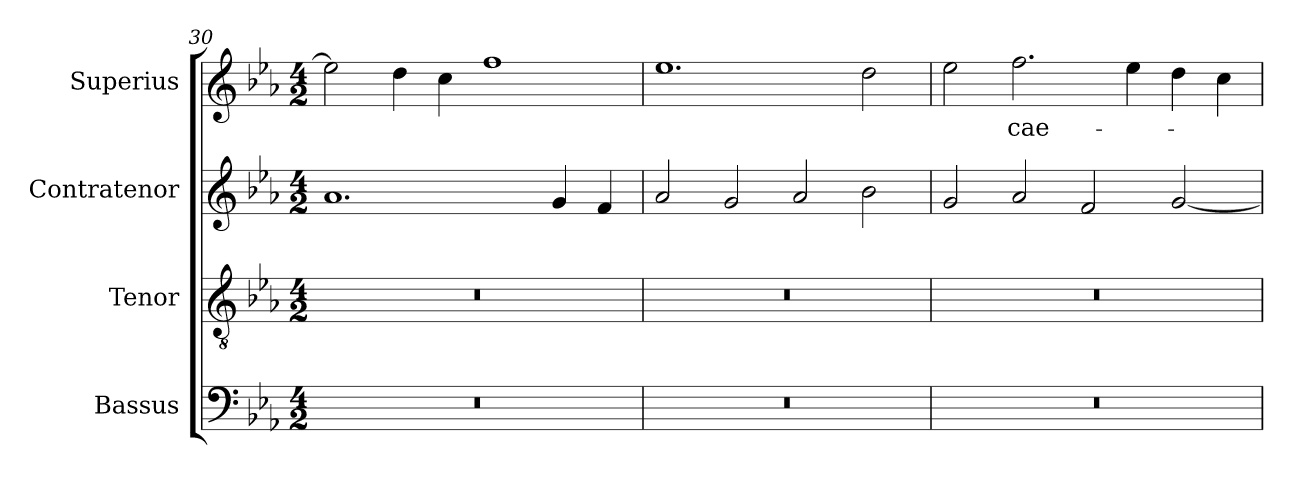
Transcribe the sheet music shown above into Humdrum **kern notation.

**kern	**kern	**kern	**kern	**text
*part4	*part3	*part2	*part1	*part1
*staff4	*staff3	*staff2	*staff1	*staff1
*I"Bassus	*I"Tenor	*I"Contratenor	*I"Superius	*
*I'B.	*I'T.	*	*	*
*clefF4	*clefGv2	*clefG2	*clefG2	*
*	*ITrd7c12	*ITrd7c12	*	*
*k[b-e-a-]	*k[b-e-a-]	*k[b-e-a-]	*k[b-e-a-]	*
*E-:	*E-:	*E-:	*E-:	*
*M4/2	*M4/2	*M4/2	*M4/2	*
=30	=30	=30	=30	=30
!LO:N:vis=1	!LO:N:vis=1	!	!	!
0r	0r	1.A-i	2ee-i\]	.
.	.	.	4ddi\	.
.	.	.	4cci\	.
.	.	.	1ffi	.
.	.	4Gi/	.	.
.	.	4Fi/	.	.
=31	=31	=31	=31	=31
!LO:N:vis=1	!LO:N:vis=1	!	!	!
0r	0r	2A-i/	1.ee-i	.
.	.	2Gi/	.	.
.	.	2A-i/	.	.
.	.	2B-i\	2ddi\	.
=32	=32	=32	=32	=32
!LO:N:vis=1	!LO:N:vis=1	!	!	!
0r	0r	2Gi/	2ee-i\	.
!	!	!	!	!LO:LY:b:color=#000000
.	.	2A-i/	2.ffi\	cae-
.	.	2Fi/	.	.
.	.	.	4ee-i\	.
.	.	[<2Gi/	4ddi\	.
.	.	.	4cci\	.
=	=	=	=	=
*-	*-	*-	*-	*-
